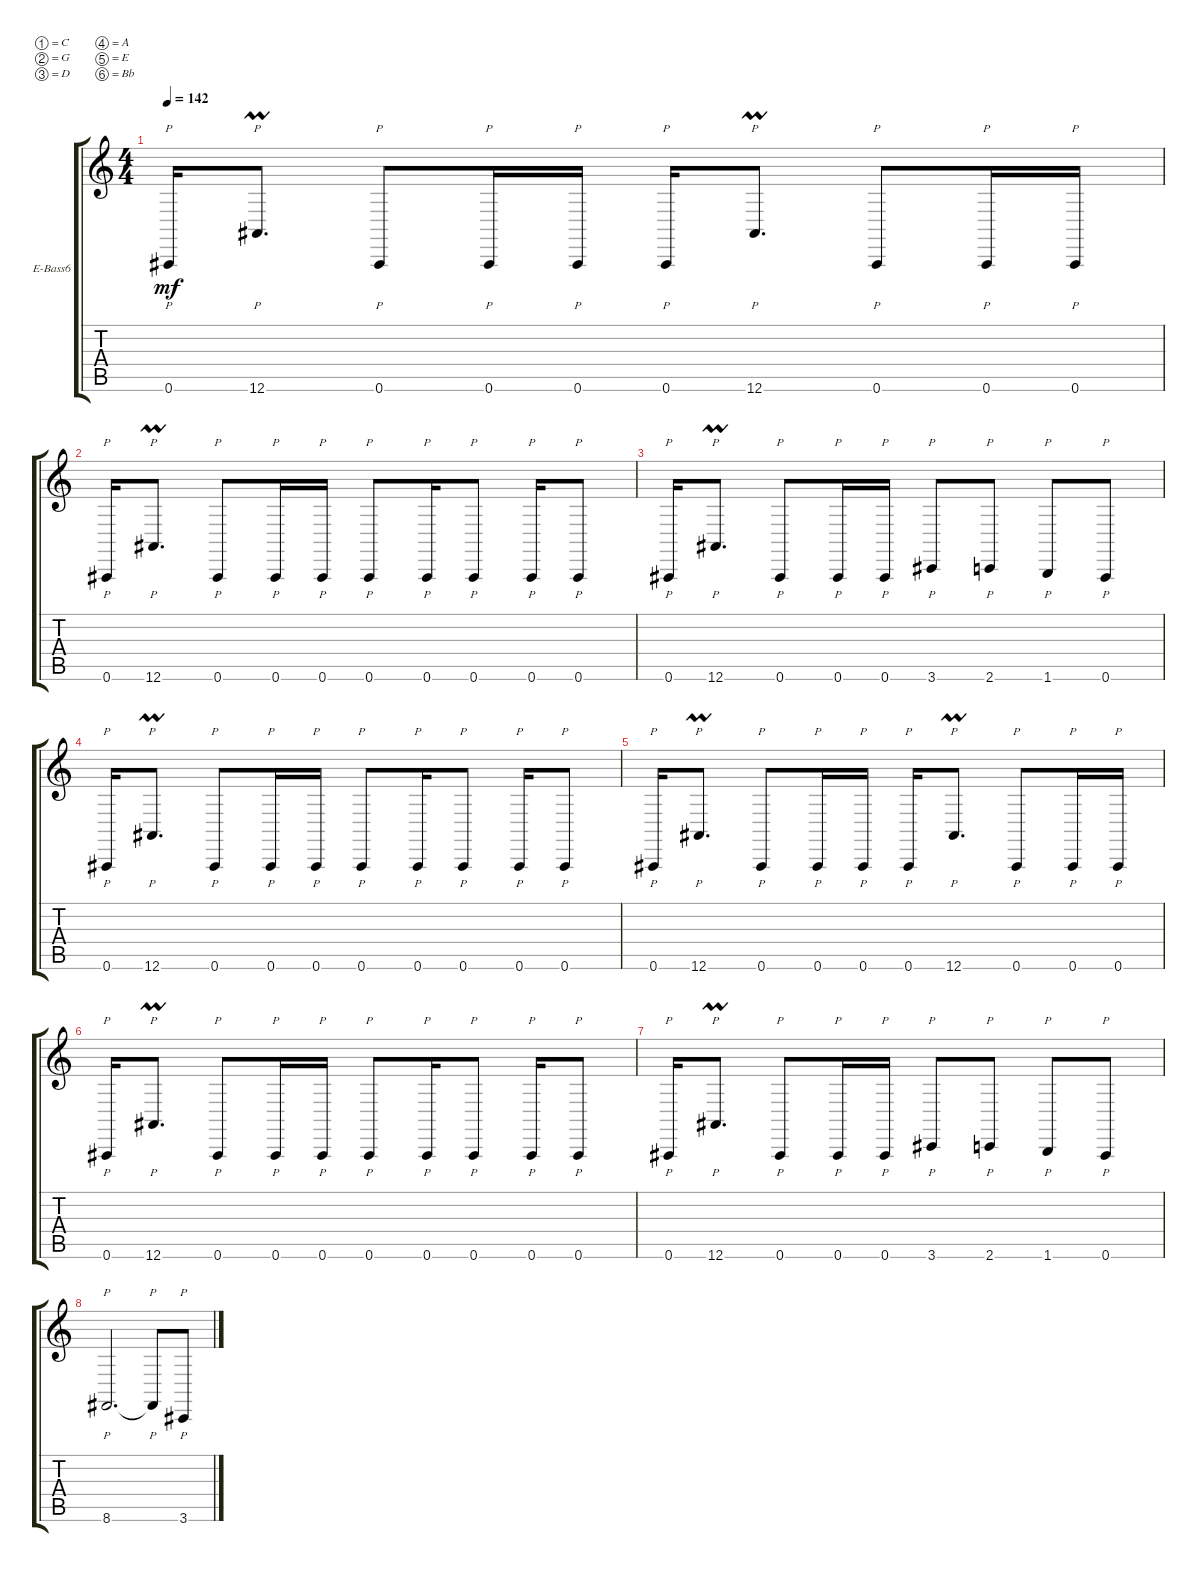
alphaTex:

\defaultSystemsLayout 4
\bracketExtendMode groupsimilarinstruments
\firstSystemTrackNameOrientation horizontal
\otherSystemsTrackNameOrientation horizontal
\track ("Electric Bass" "E-Bass6") {instrument electricbassfinger}
\staff {score tabs}
\tuning (C3 G2 D2 A1 E1 Bb0)
\ts (4 4)
\tempo 142
\clef g2
\scale
0.333333
\ks c
0.6.16{p dy mf} 12.6{umordent}.8{p d} 0.6.8{p} 0.6.16{p} 0.6.16{p} 0.6.16{p} 12.6{umordent}.8{p d} 0.6.8{p} 0.6.16{p} 0.6.16{p} |
\scale
0.333333 0.6.16{p} 12.6{umordent}.8{p d} 0.6.8{p} 0.6.16{p} 0.6.16{p} 0.6.8{p} 0.6.16{p} 0.6.8{p} 0.6.16{p} 0.6.8{p} |
\scale
0.333333 0.6.16{p} 12.6{umordent}.8{p d} 0.6.8{p} 0.6.16{p} 0.6.16{p} 3.6.8{p} 2.6.8{p} 1.6.8{p} 0.6.8{p} |
\scale
0.333333 0.6.16{p} 12.6{umordent}.8{p d} 0.6.8{p} 0.6.16{p} 0.6.16{p} 0.6.8{p} 0.6.16{p} 0.6.8{p} 0.6.16{p} 0.6.8{p} |
\scale
0.333333 0.6.16{p} 12.6{umordent}.8{p d} 0.6.8{p} 0.6.16{p} 0.6.16{p} 0.6.16{p} 12.6{umordent}.8{p d} 0.6.8{p} 0.6.16{p} 0.6.16{p} |
\scale
0.333333 0.6.16{p} 12.6{umordent}.8{p d} 0.6.8{p} 0.6.16{p} 0.6.16{p} 0.6.8{p} 0.6.16{p} 0.6.8{p} 0.6.16{p} 0.6.8{p} |
\scale
0.333333 0.6.16{p} 12.6{umordent}.8{p d} 0.6.8{p} 0.6.16{p} 0.6.16{p} 3.6.8{p} 2.6.8{p} 1.6.8{p} 0.6.8{p} |
\scale
0.333333 8.6.2{p d} 8.6{t}.8{p} 3.6.8{p}
